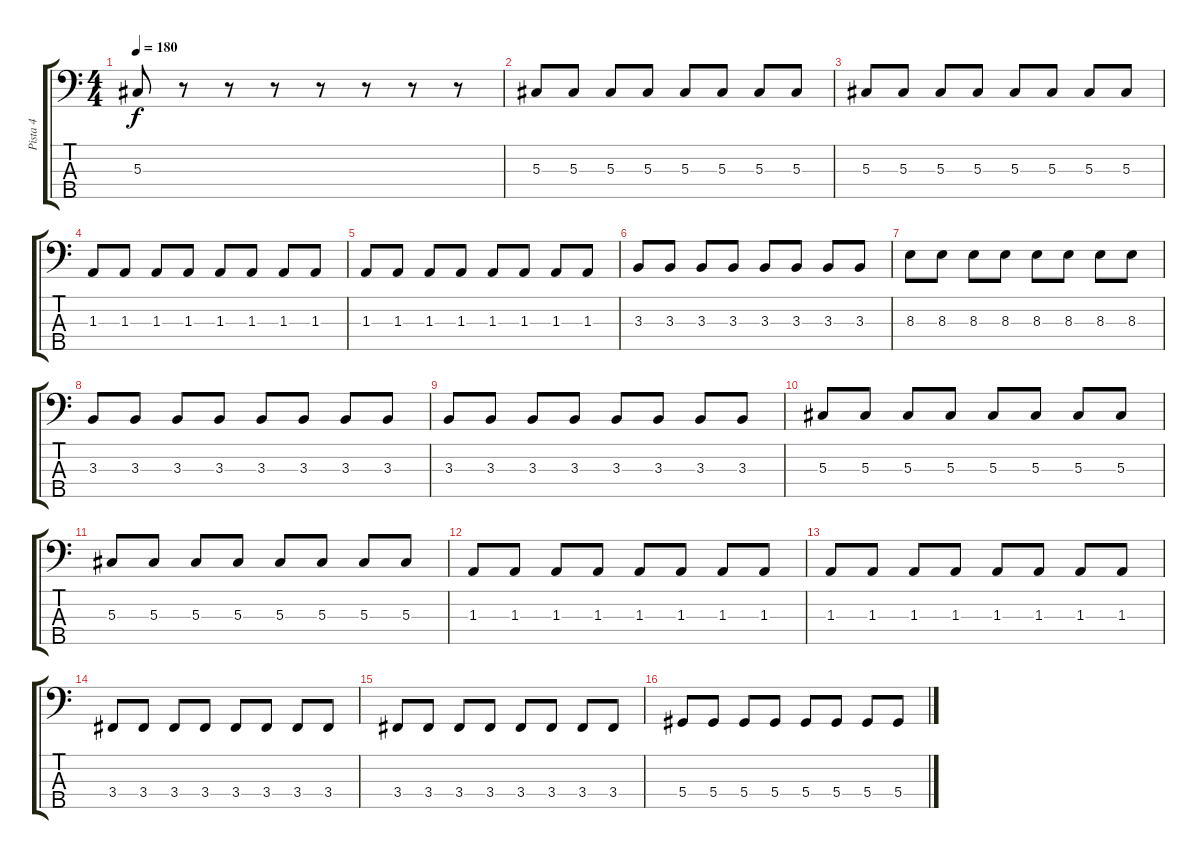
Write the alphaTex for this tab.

\track ("Pista 4" "Pista 4") {instrument electricbassfinger}
\staff {score tabs}
\tuning (Gb2 Db2 Ab1 Eb1 Bb0) {hide}
\ts (4 4)
\tempo 180
\clef f4
\ks c
5.3.8{dy f} r.8 r.8 r.8 r.8 r.8 r.8 r.8 |
5.3.8 5.3.8 5.3.8 5.3.8 5.3.8 5.3.8 5.3.8 5.3.8 |
5.3.8 5.3.8 5.3.8 5.3.8 5.3.8 5.3.8 5.3.8 5.3.8 |
1.3.8 1.3.8 1.3.8 1.3.8 1.3.8 1.3.8 1.3.8 1.3.8 |
1.3.8 1.3.8 1.3.8 1.3.8 1.3.8 1.3.8 1.3.8 1.3.8 |
3.3.8 3.3.8 3.3.8 3.3.8 3.3.8 3.3.8 3.3.8 3.3.8 |
8.3.8 8.3.8 8.3.8 8.3.8 8.3.8 8.3.8 8.3.8 8.3.8 |
3.3.8 3.3.8 3.3.8 3.3.8 3.3.8 3.3.8 3.3.8 3.3.8 |
3.3.8 3.3.8 3.3.8 3.3.8 3.3.8 3.3.8 3.3.8 3.3.8 |
5.3.8 5.3.8 5.3.8 5.3.8 5.3.8 5.3.8 5.3.8 5.3.8 |
5.3.8 5.3.8 5.3.8 5.3.8 5.3.8 5.3.8 5.3.8 5.3.8 |
1.3.8 1.3.8 1.3.8 1.3.8 1.3.8 1.3.8 1.3.8 1.3.8 |
1.3.8 1.3.8 1.3.8 1.3.8 1.3.8 1.3.8 1.3.8 1.3.8 |
3.4.8 3.4.8 3.4.8 3.4.8 3.4.8 3.4.8 3.4.8 3.4.8 |
3.4.8 3.4.8 3.4.8 3.4.8 3.4.8 3.4.8 3.4.8 3.4.8 |
5.4.8 5.4.8 5.4.8 5.4.8 5.4.8 5.4.8 5.4.8 5.4.8
